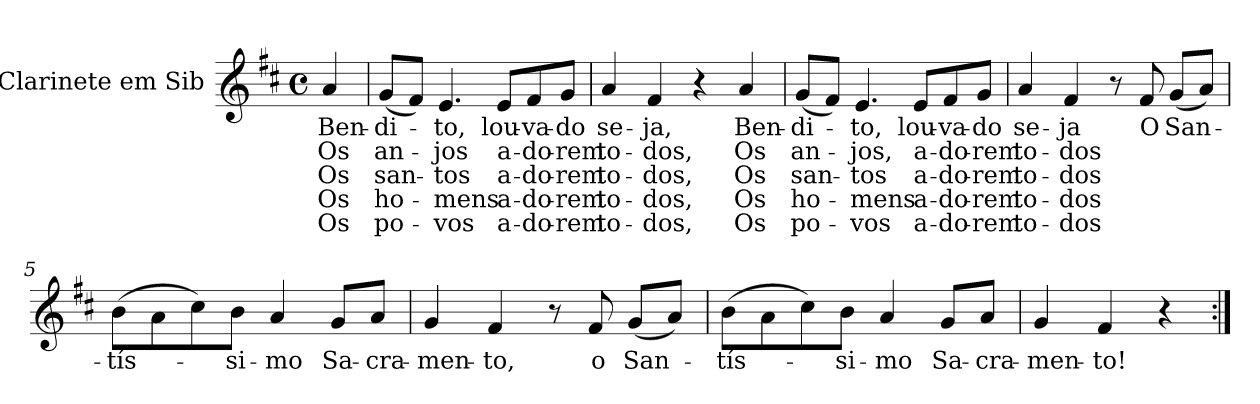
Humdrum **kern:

**kern	**text	**text	**text	**text	**text
*part1	*part1	*part1	*part1	*part1	*part1
*staff1	*staff1	*staff1	*staff1	*staff1	*staff1
*I"Clarinete em Sib	*	*	*	*	*
*I'Cl.	*	*	*	*	*
!!LO:PB:g=z
*clefG2	*	*	*	*	*
*ITrd1c2	*	*	*	*	*
*k[]	*	*	*	*	*
*C:	*	*	*	*	*
*M4/4	*	*	*	*	*
*met(c)	*	*	*	*	*
*MM60	*	*	*	*	*
=	=	=	=	=	=
!	!LO:LY:b:color=#000000	!LO:LY:b:color=#000000	!LO:LY:b:color=#000000	!LO:LY:b:color=#000000	!LO:LY:b:color=#000000
4gi/	Ben-	Os	Os	Os	Os
=1	=1	=1	=1	=1	=1
!	!LO:LY:b:color=#000000	!LO:LY:b:color=#000000	!LO:LY:b:color=#000000	!LO:LY:b:color=#000000	!LO:LY:b:color=#000000
(8fi/L	-di-	an-	san-	ho-	po-
8ei/J)	.	.	.	.	.
!	!LO:LY:b:color=#000000	!LO:LY:b:color=#000000	!LO:LY:b:color=#000000	!LO:LY:b:color=#000000	!LO:LY:b:color=#000000
4.di/	-to,	-jos	-tos	-mens	-vos
!	!LO:LY:b:color=#000000	!LO:LY:b:color=#000000	!LO:LY:b:color=#000000	!LO:LY:b:color=#000000	!LO:LY:b:color=#000000
8di/L	lou-	a-	a-	a-	a-
!	!LO:LY:b:color=#000000	!LO:LY:b:color=#000000	!LO:LY:b:color=#000000	!LO:LY:b:color=#000000	!LO:LY:b:color=#000000
8ei/	-va-	-do-	-do-	-do-	-do-
!	!LO:LY:b:color=#000000	!LO:LY:b:color=#000000	!LO:LY:b:color=#000000	!LO:LY:b:color=#000000	!LO:LY:b:color=#000000
8fi/J	-do	-rem	-rem	-rem	-rem
=2	=2	=2	=2	=2	=2
!	!LO:LY:b:color=#000000	!LO:LY:b:color=#000000	!LO:LY:b:color=#000000	!LO:LY:b:color=#000000	!LO:LY:b:color=#000000
4gi/	se-	to-	to-	to-	to-
!	!LO:LY:b:color=#000000	!LO:LY:b:color=#000000	!LO:LY:b:color=#000000	!LO:LY:b:color=#000000	!LO:LY:b:color=#000000
4ei/	-ja,	-dos,	-dos,	-dos,	-dos,
4r	.	.	.	.	.
!	!LO:LY:b:color=#000000	!LO:LY:b:color=#000000	!LO:LY:b:color=#000000	!LO:LY:b:color=#000000	!LO:LY:b:color=#000000
4gi/	Ben-	Os	Os	Os	Os
=3	=3	=3	=3	=3	=3
!	!LO:LY:b:color=#000000	!LO:LY:b:color=#000000	!LO:LY:b:color=#000000	!LO:LY:b:color=#000000	!LO:LY:b:color=#000000
(8fi/L	-di-	an-	san-	ho-	po-
8ei/J)	.	.	.	.	.
!	!LO:LY:b:color=#000000	!LO:LY:b:color=#000000	!LO:LY:b:color=#000000	!LO:LY:b:color=#000000	!LO:LY:b:color=#000000
4.di/	-to,	-jos,	-tos	-mens	-vos
!	!LO:LY:b:color=#000000	!LO:LY:b:color=#000000	!LO:LY:b:color=#000000	!LO:LY:b:color=#000000	!LO:LY:b:color=#000000
8di/L	lou-	a-	a-	a-	a-
!	!LO:LY:b:color=#000000	!LO:LY:b:color=#000000	!LO:LY:b:color=#000000	!LO:LY:b:color=#000000	!LO:LY:b:color=#000000
8ei/	-va-	-do-	-do-	-do-	-do-
!	!LO:LY:b:color=#000000	!LO:LY:b:color=#000000	!LO:LY:b:color=#000000	!LO:LY:b:color=#000000	!LO:LY:b:color=#000000
8fi/J	-do	-rem	-rem	-rem	-rem
=4	=4	=4	=4	=4	=4
!	!LO:LY:b:color=#000000	!LO:LY:b:color=#000000	!LO:LY:b:color=#000000	!LO:LY:b:color=#000000	!LO:LY:b:color=#000000
4gi/	se-	to-	to-	to-	to-
!	!LO:LY:b:color=#000000	!LO:LY:b:color=#000000	!LO:LY:b:color=#000000	!LO:LY:b:color=#000000	!LO:LY:b:color=#000000
4ei/	-ja	-dos	-dos	-dos	-dos
8r	.	.	.	.	.
!	!LO:LY:b:color=#000000	!	!	!	!
8ei/	O	.	.	.	.
!	!LO:LY:b:color=#000000	!	!	!	!
(8fi/L	San-	.	.	.	.
8gi/J)	.	.	.	.	.
!!LO:LB:g=z
=5	=5	=5	=5	=5	=5
!	!LO:LY:b:color=#000000	!	!	!	!
(8ai\L	-tís-	.	.	.	.
8gi\	.	.	.	.	.
8bi\)	.	.	.	.	.
!	!LO:LY:b:color=#000000	!	!	!	!
8ai\J	-si-	.	.	.	.
!	!LO:LY:b:color=#000000	!	!	!	!
4gi/	-mo	.	.	.	.
!	!LO:LY:b:color=#000000	!	!	!	!
8fi/L	Sa-	.	.	.	.
!	!LO:LY:b:color=#000000	!	!	!	!
8gi/J	-cra-	.	.	.	.
=6	=6	=6	=6	=6	=6
!	!LO:LY:b:color=#000000	!	!	!	!
4fi/	-men-	.	.	.	.
!	!LO:LY:b:color=#000000	!	!	!	!
4ei/	-to,	.	.	.	.
8r	.	.	.	.	.
!	!LO:LY:b:color=#000000	!	!	!	!
8ei/	o	.	.	.	.
!	!LO:LY:b:color=#000000	!	!	!	!
(8fi/L	San-	.	.	.	.
8gi/J)	.	.	.	.	.
=7	=7	=7	=7	=7	=7
!	!LO:LY:b:color=#000000	!	!	!	!
(8ai\L	-tís-	.	.	.	.
8gi\	.	.	.	.	.
8bi\)	.	.	.	.	.
!	!LO:LY:b:color=#000000	!	!	!	!
8ai\J	-si-	.	.	.	.
!	!LO:LY:b:color=#000000	!	!	!	!
4gi/	-mo	.	.	.	.
!	!LO:LY:b:color=#000000	!	!	!	!
8fi/L	Sa-	.	.	.	.
!	!LO:LY:b:color=#000000	!	!	!	!
8gi/J	-cra-	.	.	.	.
=8	=8	=8	=8	=8	=8
!	!LO:LY:b:color=#000000	!	!	!	!
4fi/	-men-	.	.	.	.
!	!LO:LY:b:color=#000000	!	!	!	!
4ei/	-to!	.	.	.	.
4r	.	.	.	.	.
=:|!	=:|!	=:|!	=:|!	=:|!	=:|!
*-	*-	*-	*-	*-	*-
